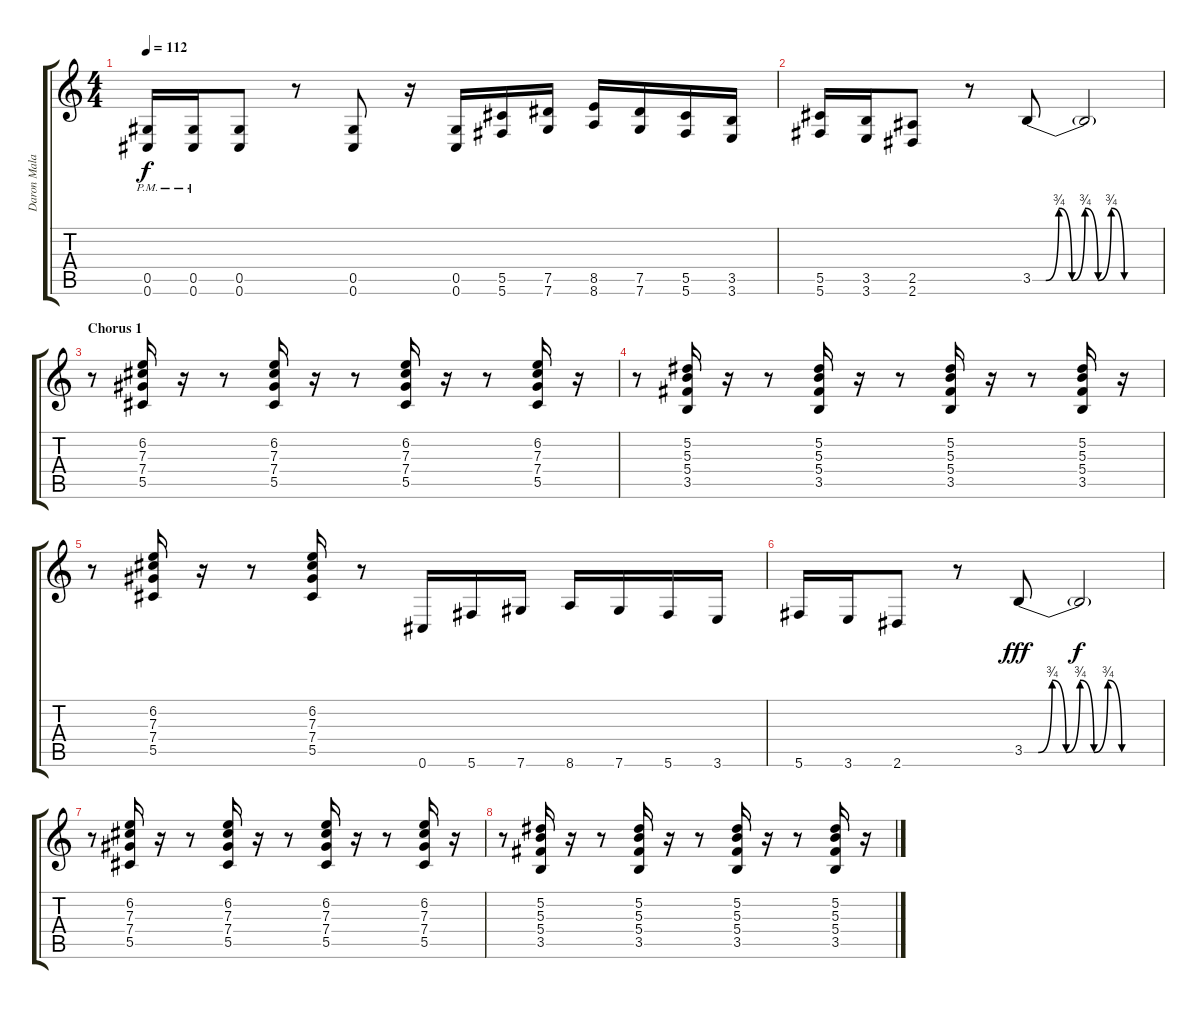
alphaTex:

\track ("Daron Malakian" "Daron Mala") {instrument distortionguitar}
\staff {score tabs}
\tuning (Eb4 Bb3 Gb3 Db3 Ab2 Db2) {hide}
\ts (4 4)
\tempo 112
\clef g2
\ks c
(0.5{pm} 0.6{pm}).16{dy f} (0.5{pm} 0.6{pm}).16 (0.5 0.6).8 r.8 (0.5 0.6).8 r.16 (0.5 0.6).16 (5.5 5.6).16 (7.5 7.6).16 (8.5 8.6).16 (7.5 7.6).16 (5.5 5.6).16 (3.5 3.6).16 |
(5.5 5.6).16 (3.5 3.6).16 (2.5 2.6).8 r.8 3.5{be (custom 0 0 6 0 12 3 18 0 24 3 30 0 36 3 42 0 54 0 60 0)}.8 3.5{t}.2 |
\section ("" "Chorus 1")
r.8{instrument electricguitarclean} (6.2 7.3 7.4 5.5).16 r.16 r.8 (6.2 7.3 7.4 5.5).16 r.16 r.8 (6.2 7.3 7.4 5.5).16 r.16 r.8 (6.2 7.3 7.4 5.5).16 r.16 |
r.8 (5.2 5.3 5.4 3.5).16 r.16 r.8 (5.2 5.3 5.4 3.5).16 r.16 r.8 (5.2 5.3 5.4 3.5).16 r.16 r.8 (5.2 5.3 5.4 3.5).16 r.16 |
r.8 (6.2 7.3 7.4 5.5).16 r.16 r.8 (6.2 7.3 7.4 5.5).16 r.8 0.6.16 5.6.16 7.6.16 8.6.16 7.6.16 5.6.16 3.6.16 |
5.6.16 3.6.16 2.6.8 r.8 3.5{be (custom 0 0 6 0 12 3 18 0 24 3 30 0 36 3 42 0 54 0 60 0)}.8{dy fff} 3.5{t}.2{dy f} |
r.8 (6.2 7.3 7.4 5.5).16 r.16 r.8 (6.2 7.3 7.4 5.5).16 r.16 r.8 (6.2 7.3 7.4 5.5).16 r.16 r.8 (6.2 7.3 7.4 5.5).16 r.16 |
r.8 (5.2 5.3 5.4 3.5).16 r.16 r.8 (5.2 5.3 5.4 3.5).16 r.16 r.8 (5.2 5.3 5.4 3.5).16 r.16 r.8 (5.2 5.3 5.4 3.5).16 r.16
